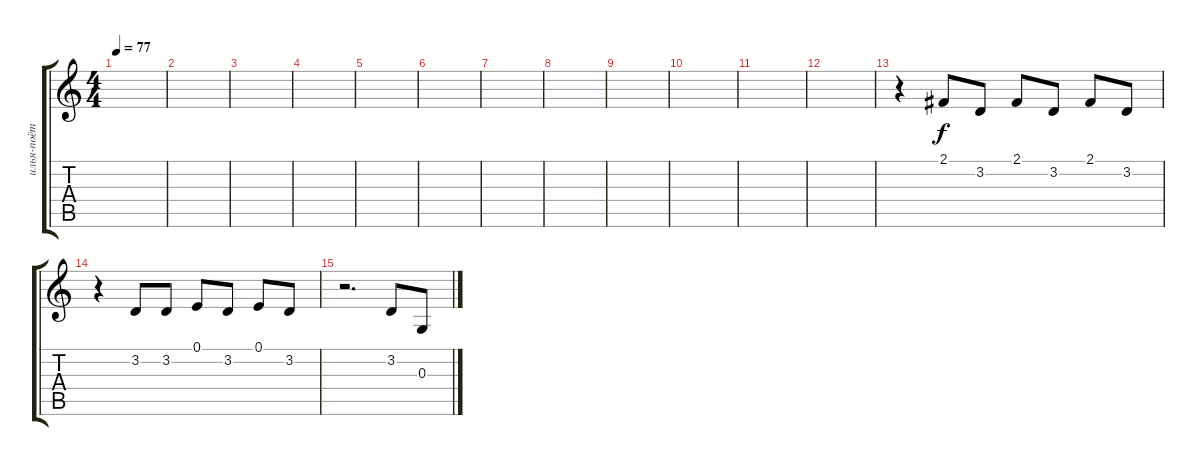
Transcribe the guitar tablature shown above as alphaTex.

\track ("илья-поёт" "илья-поёт") {instrument vibraphone}
\staff {score tabs}
\tuning (E4 B3 G3 D3 A2 E2) {hide}
\ts (4 4)
\tempo 77
\clef g2
\ks c
|
|
|
|
|
|
|
|
|
|
|
|
r.4 2.1.8 3.2.8 2.1.8 3.2.8 2.1.8 3.2.8 |
r.4 3.2.8 3.2.8 0.1.8 3.2.8 0.1.8 3.2.8 |
r.2{d} 3.2.8 0.3.8
